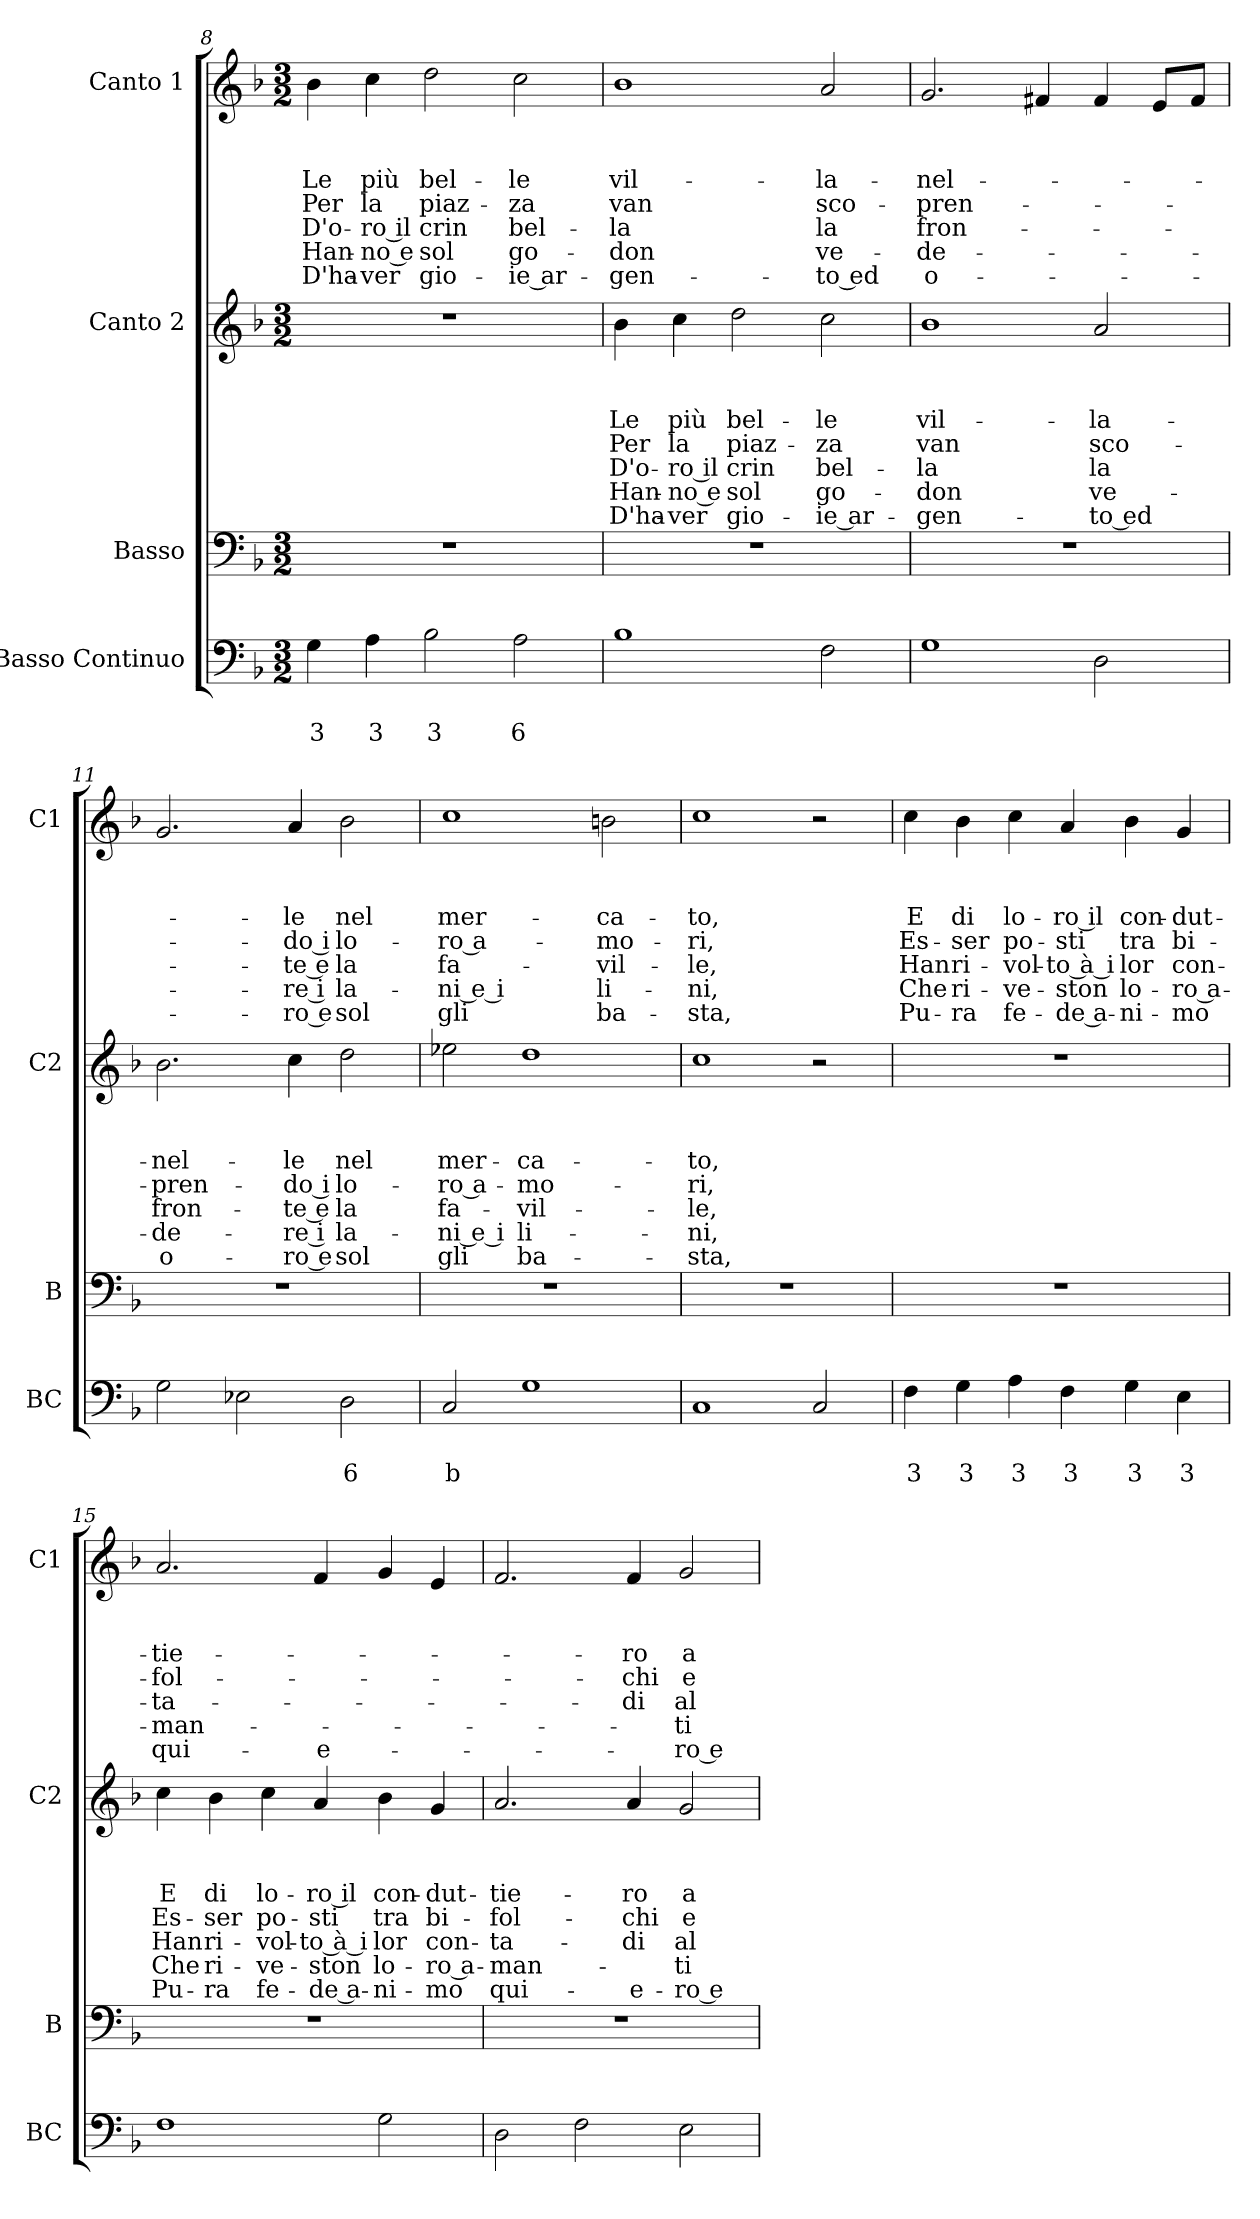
**kern	**text	**text	**kern	**kern	**text	**text	**text	**text	**text	**text	**text	**kern	**text	**text	**text	**text	**text	**text	**text
*part4	*part4	*part4	*part3	*part2	*part2	*part2	*part2	*part2	*part2	*part2	*part2	*part1	*part1	*part1	*part1	*part1	*part1	*part1	*part1
*staff4	*staff4	*staff4	*staff3	*staff2	*staff2	*staff2	*staff2	*staff2	*staff2	*staff2	*staff2	*staff1	*staff1	*staff1	*staff1	*staff1	*staff1	*staff1	*staff1
*I"Basso Continuo	*	*	*I"Basso	*I"Canto 2	*	*	*	*	*	*	*	*I"Canto 1	*	*	*	*	*	*	*
*I'BC	*	*	*I'B	*I'C2	*	*	*	*	*	*	*	*I'C1	*	*	*	*	*	*	*
*clefF4	*	*	*clefF4	*clefG2	*	*	*	*	*	*	*	*clefG2	*	*	*	*	*	*	*
*k[b-]	*	*	*k[b-]	*k[b-]	*	*	*	*	*	*	*	*k[b-]	*	*	*	*	*	*	*
*F:	*	*	*F:	*F:	*	*	*	*	*	*	*	*F:	*	*	*	*	*	*	*
*M3/2	*	*	*M3/2	*M3/2	*	*	*	*	*	*	*	*M3/2	*	*	*	*	*	*	*
=8	=8	=8	=8	=8	=8	=8	=8	=8	=8	=8	=8	=8	=8	=8	=8	=8	=8	=8	=8
!	!	!LO:LY:b	!	!	!	!	!	!	!	!	!	!	!	!	!LO:LY:b	!LO:LY:b	!LO:LY:b	!LO:LY:b	!LO:LY:b
4G\	.	3	1.r	1.r	.	.	.	.	.	.	.	4b-\	.	.	Le	Per	D'o-	Han-	D'ha-
!	!	!LO:LY:b	!	!	!	!	!	!	!	!	!	!	!	!	!LO:LY:b	!LO:LY:b	!LO:LY:b	!LO:LY:b	!LO:LY:b
4A\	.	3	.	.	.	.	.	.	.	.	.	4cc\	.	.	più	la	-ro il	-no e	-ver
!	!	!LO:LY:b	!	!	!	!	!	!	!	!	!	!	!	!	!LO:LY:b	!LO:LY:b	!LO:LY:b	!LO:LY:b	!LO:LY:b
2B-\	.	3	.	.	.	.	.	.	.	.	.	2dd\	.	.	bel-	piaz-	crin	sol	gio-
!	!	!LO:LY:b	!	!	!	!	!	!	!	!	!	!	!	!	!LO:LY:b	!LO:LY:b	!LO:LY:b	!LO:LY:b	!LO:LY:b
2A\	.	6	.	.	.	.	.	.	.	.	.	2cc\	.	.	-le	-za	bel-	go-	-ie ar-
=9	=9	=9	=9	=9	=9	=9	=9	=9	=9	=9	=9	=9	=9	=9	=9	=9	=9	=9	=9
!	!	!	!	!	!	!	!LO:LY:b	!LO:LY:b	!LO:LY:b	!LO:LY:b	!LO:LY:b	!	!	!	!LO:LY:b	!LO:LY:b	!LO:LY:b	!LO:LY:b	!LO:LY:b
1B-	.	.	1.r	4b-\	.	.	Le	Per	D'o-	Han-	D'ha-	1b-	.	.	vil-	van	-la	-don	-gen-
!	!	!	!	!	!	!	!LO:LY:b	!LO:LY:b	!LO:LY:b	!LO:LY:b	!LO:LY:b	!	!	!	!	!	!	!	!
.	.	.	.	4cc\	.	.	più	la	-ro il	-no e	-ver	.	.	.	.	.	.	.	.
!	!	!	!	!	!	!	!LO:LY:b	!LO:LY:b	!LO:LY:b	!LO:LY:b	!LO:LY:b	!	!	!	!	!	!	!	!
.	.	.	.	2dd\	.	.	bel-	piaz-	crin	sol	gio-	.	.	.	.	.	.	.	.
!	!	!	!	!	!	!	!LO:LY:b	!LO:LY:b	!LO:LY:b	!LO:LY:b	!LO:LY:b	!	!	!	!LO:LY:b	!LO:LY:b	!LO:LY:b	!LO:LY:b	!LO:LY:b
2F\	.	.	.	2cc\	.	.	-le	-za	bel-	go-	-ie ar-	2a/	.	.	-la-	sco-	la	ve-	-to ed
=10	=10	=10	=10	=10	=10	=10	=10	=10	=10	=10	=10	=10	=10	=10	=10	=10	=10	=10	=10
!	!	!	!	!	!	!	!LO:LY:b	!LO:LY:b	!LO:LY:b	!LO:LY:b	!LO:LY:b	!	!	!	!LO:LY:b	!LO:LY:b	!LO:LY:b	!LO:LY:b	!LO:LY:b
1G	.	.	1.r	1b-	.	.	vil-	van	-la	-don	-gen-	2.g/	.	.	-nel-	-pren-	fron-	-de-	o-
.	.	.	.	.	.	.	.	.	.	.	.	4f#X/	.	.	.	.	.	.	.
!	!	!	!	!	!	!	!LO:LY:b	!LO:LY:b	!LO:LY:b	!LO:LY:b	!LO:LY:b	!	!	!	!	!	!	!	!
2D\	.	.	.	2a/	.	.	-la-	sco-	la	ve-	-to ed	4f#/	.	.	.	.	.	.	.
.	.	.	.	.	.	.	.	.	.	.	.	8e/L	.	.	.	.	.	.	.
.	.	.	.	.	.	.	.	.	.	.	.	8f#/J	.	.	.	.	.	.	.
!!LO:LB:g=z
=11	=11	=11	=11	=11	=11	=11	=11	=11	=11	=11	=11	=11	=11	=11	=11	=11	=11	=11	=11
!	!	!	!	!	!	!	!LO:LY:b	!LO:LY:b	!LO:LY:b	!LO:LY:b	!LO:LY:b	!	!	!	!	!	!	!	!
2G\	.	.	1.r	2.b-\	.	.	-nel-	-pren-	fron-	-de-	o-	2.g/	.	.	.	.	.	.	.
2E-X\	.	.	.	.	.	.	.	.	.	.	.	.	.	.	.	.	.	.	.
!	!	!	!	!	!	!	!LO:LY:b	!LO:LY:b	!LO:LY:b	!LO:LY:b	!LO:LY:b	!	!	!	!LO:LY:b	!LO:LY:b	!LO:LY:b	!LO:LY:b	!LO:LY:b
.	.	.	.	4cc\	.	.	-le	-do i	-te e	-re i	-ro e	4a/	.	.	-le	-do i	-te e	-re i	-ro e
!	!	!LO:LY:b	!	!	!	!	!LO:LY:b	!LO:LY:b	!LO:LY:b	!LO:LY:b	!LO:LY:b	!	!	!	!LO:LY:b	!LO:LY:b	!LO:LY:b	!LO:LY:b	!LO:LY:b
2D\	.	6	.	2dd\	.	.	nel	lo-	la	la-	sol	2b-\	.	.	nel	lo-	la	la-	sol
=12	=12	=12	=12	=12	=12	=12	=12	=12	=12	=12	=12	=12	=12	=12	=12	=12	=12	=12	=12
!	!	!LO:LY:b	!	!	!	!	!LO:LY:b	!LO:LY:b	!LO:LY:b	!LO:LY:b	!LO:LY:b	!	!	!	!LO:LY:b	!LO:LY:b	!LO:LY:b	!LO:LY:b	!LO:LY:b
2C/	.	b	1.r	2ee-X\	.	.	mer-	-ro a-	fa-	-ni e i	gli	1cc	.	.	mer-	-ro a-	fa-	-ni e i	gli
!	!	!	!	!	!	!	!LO:LY:b	!LO:LY:b	!LO:LY:b	!LO:LY:b	!LO:LY:b	!	!	!	!	!	!	!	!
1G	.	.	.	1dd	.	.	-ca-	-mo-	-vil-	li-	ba-	.	.	.	.	.	.	.	.
!	!	!	!	!	!	!	!	!	!	!	!	!	!	!	!LO:LY:b	!LO:LY:b	!LO:LY:b	!LO:LY:b	!LO:LY:b
.	.	.	.	.	.	.	.	.	.	.	.	2bn\	.	.	-ca-	-mo-	-vil-	li-	ba-
=13	=13	=13	=13	=13	=13	=13	=13	=13	=13	=13	=13	=13	=13	=13	=13	=13	=13	=13	=13
!	!	!	!	!	!	!	!LO:LY:b	!LO:LY:b	!LO:LY:b	!LO:LY:b	!LO:LY:b	!	!	!	!LO:LY:b	!LO:LY:b	!LO:LY:b	!LO:LY:b	!LO:LY:b
1C	.	.	1.r	1cc	.	.	-to,	-ri,	-le,	-ni,	-sta,	1cc	.	.	-to,	-ri,	-le,	-ni,	-sta,
2C/	.	.	.	2r	.	.	.	.	.	.	.	2r	.	.	.	.	.	.	.
=14	=14	=14	=14	=14	=14	=14	=14	=14	=14	=14	=14	=14	=14	=14	=14	=14	=14	=14	=14
!	!	!LO:LY:b	!	!	!	!	!	!	!	!	!	!	!	!	!LO:LY:b	!LO:LY:b	!LO:LY:b	!LO:LY:b	!LO:LY:b
4F\	.	3	1.r	1.r	.	.	.	.	.	.	.	4cc\	.	.	E	Es-	Han	Che	Pu-
!	!	!LO:LY:b	!	!	!	!	!	!	!	!	!	!	!	!	!LO:LY:b	!LO:LY:b	!LO:LY:b	!LO:LY:b	!LO:LY:b
4G\	.	3	.	.	.	.	.	.	.	.	.	4b-\	.	.	di	-ser	ri-	ri-	-ra
!	!	!LO:LY:b	!	!	!	!	!	!	!	!	!	!	!	!	!LO:LY:b	!LO:LY:b	!LO:LY:b	!LO:LY:b	!LO:LY:b
4A\	.	3	.	.	.	.	.	.	.	.	.	4cc\	.	.	lo-	po-	-vol-	-ve-	fe-
!	!	!LO:LY:b	!	!	!	!	!	!	!	!	!	!	!	!	!LO:LY:b	!LO:LY:b	!LO:LY:b	!LO:LY:b	!LO:LY:b
4F\	.	3	.	.	.	.	.	.	.	.	.	4a/	.	.	-ro il	-sti	-to à i	-ston	-de a-
!	!	!LO:LY:b	!	!	!	!	!	!	!	!	!	!	!	!	!LO:LY:b	!LO:LY:b	!LO:LY:b	!LO:LY:b	!LO:LY:b
4G\	.	3	.	.	.	.	.	.	.	.	.	4b-\	.	.	con-	tra	lor	lo-	-ni-
!	!	!LO:LY:b	!	!	!	!	!	!	!	!	!	!	!	!	!LO:LY:b	!LO:LY:b	!LO:LY:b	!LO:LY:b	!LO:LY:b
4E\	.	3	.	.	.	.	.	.	.	.	.	4g/	.	.	-dut-	bi-	con-	-ro a-	-mo
=15	=15	=15	=15	=15	=15	=15	=15	=15	=15	=15	=15	=15	=15	=15	=15	=15	=15	=15	=15
!	!	!	!	!	!	!	!LO:LY:b	!LO:LY:b	!LO:LY:b	!LO:LY:b	!LO:LY:b	!	!	!	!LO:LY:b	!LO:LY:b	!LO:LY:b	!LO:LY:b	!LO:LY:b
1F	.	.	1.r	4cc\	.	.	E	Es-	Han	Che	Pu-	2.a/	.	.	-tie-	-fol-	-ta-	-man-	qui-
!	!	!	!	!	!	!	!LO:LY:b	!LO:LY:b	!LO:LY:b	!LO:LY:b	!LO:LY:b	!	!	!	!	!	!	!	!
.	.	.	.	4b-\	.	.	di	-ser	ri-	ri-	-ra	.	.	.	.	.	.	.	.
!	!	!	!	!	!	!	!LO:LY:b	!LO:LY:b	!LO:LY:b	!LO:LY:b	!LO:LY:b	!	!	!	!	!	!	!	!
.	.	.	.	4cc\	.	.	lo-	po-	-vol-	-ve-	fe-	.	.	.	.	.	.	.	.
!	!	!	!	!	!	!	!LO:LY:b	!LO:LY:b	!LO:LY:b	!LO:LY:b	!LO:LY:b	!	!	!	!	!	!	!	!LO:LY:b
.	.	.	.	4a/	.	.	-ro il	-sti	-to à i	-ston	-de a-	4f/	.	.	.	.	.	.	-e-
!	!	!	!	!	!	!	!LO:LY:b	!LO:LY:b	!LO:LY:b	!LO:LY:b	!LO:LY:b	!	!	!	!	!	!	!	!
2G\	.	.	.	4b-\	.	.	con-	tra	lor	lo-	-ni-	4g/	.	.	.	.	.	.	.
!	!	!	!	!	!	!	!LO:LY:b	!LO:LY:b	!LO:LY:b	!LO:LY:b	!LO:LY:b	!	!	!	!	!	!	!	!
.	.	.	.	4g/	.	.	-dut-	bi-	con-	-ro a-	-mo	4e/	.	.	.	.	.	.	.
=16	=16	=16	=16	=16	=16	=16	=16	=16	=16	=16	=16	=16	=16	=16	=16	=16	=16	=16	=16
!	!	!	!	!	!	!	!LO:LY:b	!LO:LY:b	!LO:LY:b	!LO:LY:b	!LO:LY:b	!	!	!	!	!	!	!	!
2D\	.	.	1.r	2.a/	.	.	-tie-	-fol-	-ta-	-man-	qui-	2.f/	.	.	.	.	.	.	.
2F\	.	.	.	.	.	.	.	.	.	.	.	.	.	.	.	.	.	.	.
!	!	!	!	!	!	!	!LO:LY:b	!LO:LY:b	!LO:LY:b	!	!LO:LY:b	!	!	!	!LO:LY:b	!LO:LY:b	!LO:LY:b	!	!
.	.	.	.	4a/	.	.	-ro	-chi	-di	.	-e-	4f/	.	.	-ro	-chi	-di	.	.
!	!	!	!	!	!	!	!LO:LY:b	!LO:LY:b	!LO:LY:b	!LO:LY:b	!LO:LY:b	!	!	!	!LO:LY:b	!LO:LY:b	!LO:LY:b	!LO:LY:b	!LO:LY:b
2E\	.	.	.	2g/	.	.	a-	e	al	-ti	-ro e	2g/	.	.	a-	e	al	-ti	-ro e
=	=	=	=	=	=	=	=	=	=	=	=	=	=	=	=	=	=	=	=
*-	*-	*-	*-	*-	*-	*-	*-	*-	*-	*-	*-	*-	*-	*-	*-	*-	*-	*-	*-
